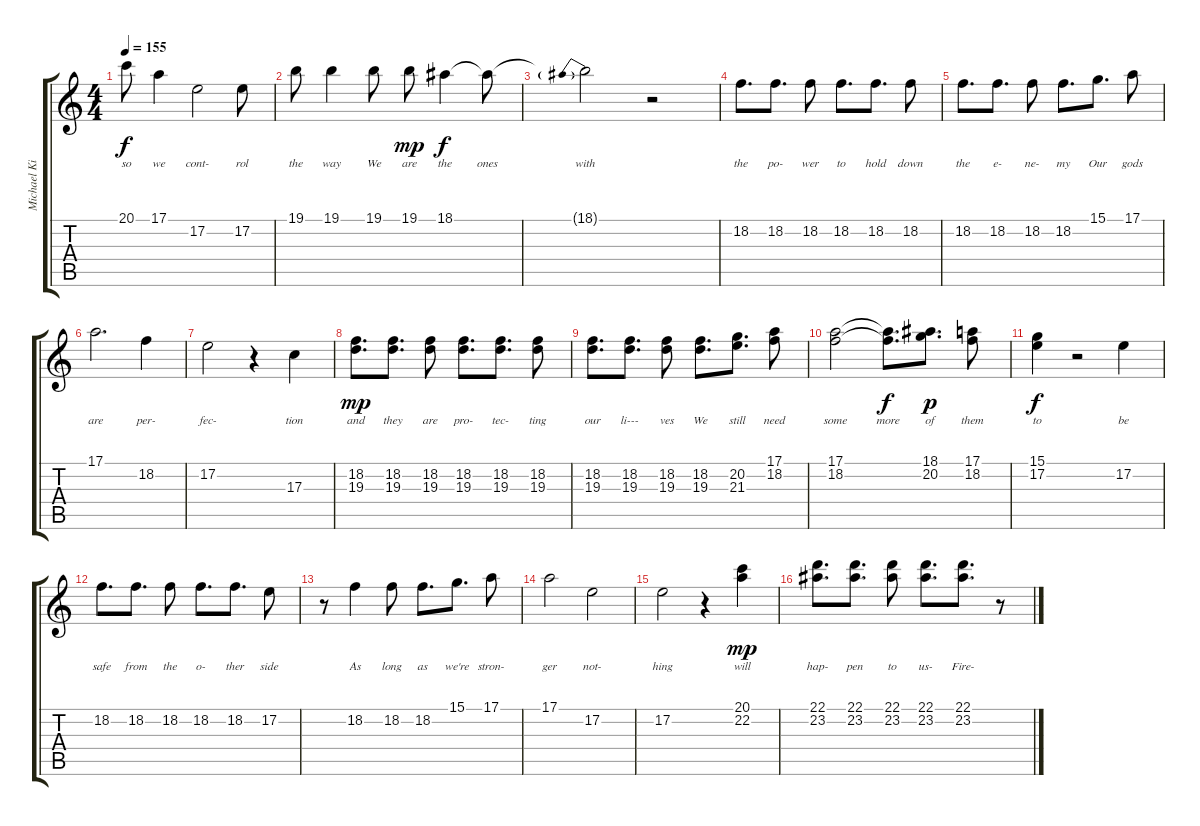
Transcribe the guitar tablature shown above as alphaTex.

\track ("Michael Kiske" "Michael Ki") {instrument lead6voice}
\staff {score tabs}
\tuning (E4 B3 G3 D3 A2 E2) {hide}
\ts (4 4)
\tempo 155
\clef g2
\ks c
20.1{t}.8{lyrics (0 "so") lyrics (1 "") lyrics (2 "") lyrics (3 "") lyrics (4 "") dy f} 17.1.4{lyrics (0 "we") lyrics (1 "") lyrics (2 "") lyrics (3 "") lyrics (4 "")} 17.2.2{lyrics (0 "cont-") lyrics (1 "") lyrics (2 "") lyrics (3 "") lyrics (4 "")} 17.2.8{lyrics (0 "rol") lyrics (1 "") lyrics (2 "") lyrics (3 "") lyrics (4 "")} |
19.1.8{lyrics (0 "the") lyrics (1 "") lyrics (2 "") lyrics (3 "") lyrics (4 "")} 19.1.4{lyrics (0 "way") lyrics (1 "") lyrics (2 "") lyrics (3 "") lyrics (4 "")} 19.1.8{lyrics (0 "We") lyrics (1 "") lyrics (2 "") lyrics (3 "") lyrics (4 "")} 19.1.8{lyrics (0 "are") lyrics (1 "") lyrics (2 "") lyrics (3 "") lyrics (4 "") dy mp} 18.1.4{lyrics (0 "the") lyrics (1 "") lyrics (2 "") lyrics (3 "") lyrics (4 "") dy f} 18.1{t}.8{lyrics (0 "ones") lyrics (1 "") lyrics (2 "") lyrics (3 "") lyrics (4 "")} |
18.1{be (prebend 0 2 60 2) t}.2{lyrics (0 "with") lyrics (1 "") lyrics (2 "") lyrics (3 "") lyrics (4 "")} r.2 |
18.2.8{d lyrics (0 "the") lyrics (1 "") lyrics (2 "") lyrics (3 "") lyrics (4 "")} 18.2.8{d lyrics (0 "po-") lyrics (1 "") lyrics (2 "") lyrics (3 "") lyrics (4 "")} 18.2.8{lyrics (0 "wer") lyrics (1 "") lyrics (2 "") lyrics (3 "") lyrics (4 "")} 18.2.8{d lyrics (0 "to") lyrics (1 "") lyrics (2 "") lyrics (3 "") lyrics (4 "")} 18.2.8{d lyrics (0 "hold") lyrics (1 "") lyrics (2 "") lyrics (3 "") lyrics (4 "")} 18.2.8{lyrics (0 "down") lyrics (1 "") lyrics (2 "") lyrics (3 "") lyrics (4 "")} |
18.2.8{d lyrics (0 "the") lyrics (1 "") lyrics (2 "") lyrics (3 "") lyrics (4 "")} 18.2.8{d lyrics (0 "e-") lyrics (1 "") lyrics (2 "") lyrics (3 "") lyrics (4 "")} 18.2.8{lyrics (0 "ne-") lyrics (1 "") lyrics (2 "") lyrics (3 "") lyrics (4 "")} 18.2.8{d lyrics (0 "my") lyrics (1 "") lyrics (2 "") lyrics (3 "") lyrics (4 "")} 15.1.8{d lyrics (0 "Our") lyrics (1 "") lyrics (2 "") lyrics (3 "") lyrics (4 "")} 17.1.8{lyrics (0 "gods") lyrics (1 "") lyrics (2 "") lyrics (3 "") lyrics (4 "")} |
17.1.2{d lyrics (0 "are") lyrics (1 "") lyrics (2 "") lyrics (3 "") lyrics (4 "")} 18.2.4{lyrics (0 "per-") lyrics (1 "") lyrics (2 "") lyrics (3 "") lyrics (4 "")} |
17.2.2{lyrics (0 "fec-") lyrics (1 "") lyrics (2 "") lyrics (3 "") lyrics (4 "")} r.4 17.3.4{lyrics (0 "tion") lyrics (1 "") lyrics (2 "") lyrics (3 "") lyrics (4 "")} |
(18.2 19.3).8{d lyrics (0 "and") lyrics (1 "") lyrics (2 "") lyrics (3 "") lyrics (4 "") dy mp} (18.2 19.3).8{d lyrics (0 "they") lyrics (1 "") lyrics (2 "") lyrics (3 "") lyrics (4 "")} (18.2 19.3).8{lyrics (0 "are") lyrics (1 "") lyrics (2 "") lyrics (3 "") lyrics (4 "")} (18.2 19.3).8{d lyrics (0 "pro-") lyrics (1 "") lyrics (2 "") lyrics (3 "") lyrics (4 "")} (18.2 19.3).8{d lyrics (0 "tec-") lyrics (1 "") lyrics (2 "") lyrics (3 "") lyrics (4 "")} (18.2 19.3).8{lyrics (0 "ting") lyrics (1 "") lyrics (2 "") lyrics (3 "") lyrics (4 "")} |
(18.2 19.3).8{d lyrics (0 "our") lyrics (1 "") lyrics (2 "") lyrics (3 "") lyrics (4 "")} (18.2 19.3).8{d lyrics (0 "li---") lyrics (1 "") lyrics (2 "") lyrics (3 "") lyrics (4 "")} (18.2 19.3).8{lyrics (0 "ves") lyrics (1 "") lyrics (2 "") lyrics (3 "") lyrics (4 "")} (18.2 19.3).8{d lyrics (0 "We") lyrics (1 "") lyrics (2 "") lyrics (3 "") lyrics (4 "")} (20.2 21.3).8{d lyrics (0 "still") lyrics (1 "") lyrics (2 "") lyrics (3 "") lyrics (4 "")} (17.1 18.2).8{lyrics (0 "need") lyrics (1 "") lyrics (2 "") lyrics (3 "") lyrics (4 "")} |
(17.1 18.2).2{lyrics (0 "some") lyrics (1 "") lyrics (2 "") lyrics (3 "") lyrics (4 "")} (17.1{t} 18.2{t}).8{d lyrics (0 "more") lyrics (1 "") lyrics (2 "") lyrics (3 "") lyrics (4 "") dy f} (18.1 20.2).8{d lyrics (0 "of") lyrics (1 "") lyrics (2 "") lyrics (3 "") lyrics (4 "") dy p} (17.1 18.2).8{lyrics (0 "them") lyrics (1 "") lyrics (2 "") lyrics (3 "") lyrics (4 "")} |
(15.1 17.2).4{lyrics (0 "to") lyrics (1 "") lyrics (2 "") lyrics (3 "") lyrics (4 "") dy f} r.2 17.2.4{lyrics (0 "be") lyrics (1 "") lyrics (2 "") lyrics (3 "") lyrics (4 "")} |
18.2.8{d lyrics (0 "safe") lyrics (1 "") lyrics (2 "") lyrics (3 "") lyrics (4 "")} 18.2.8{d lyrics (0 "from") lyrics (1 "") lyrics (2 "") lyrics (3 "") lyrics (4 "")} 18.2.8{lyrics (0 "the") lyrics (1 "") lyrics (2 "") lyrics (3 "") lyrics (4 "")} 18.2.8{d lyrics (0 "o-") lyrics (1 "") lyrics (2 "") lyrics (3 "") lyrics (4 "")} 18.2.8{d lyrics (0 "ther") lyrics (1 "") lyrics (2 "") lyrics (3 "") lyrics (4 "")} 17.2.8{lyrics (0 "side") lyrics (1 "") lyrics (2 "") lyrics (3 "") lyrics (4 "")} |
r.8 18.2.4{lyrics (0 "As") lyrics (1 "") lyrics (2 "") lyrics (3 "") lyrics (4 "")} 18.2.8{lyrics (0 "long") lyrics (1 "") lyrics (2 "") lyrics (3 "") lyrics (4 "")} 18.2.8{d lyrics (0 "as") lyrics (1 "") lyrics (2 "") lyrics (3 "") lyrics (4 "")} 15.1.8{d lyrics (0 "we're") lyrics (1 "") lyrics (2 "") lyrics (3 "") lyrics (4 "")} 17.1.8{lyrics (0 "stron-") lyrics (1 "") lyrics (2 "") lyrics (3 "") lyrics (4 "")} |
17.1.2{lyrics (0 "ger") lyrics (1 "") lyrics (2 "") lyrics (3 "") lyrics (4 "")} 17.2.2{lyrics (0 "not-") lyrics (1 "") lyrics (2 "") lyrics (3 "") lyrics (4 "")} |
17.2.2{lyrics (0 "hing") lyrics (1 "") lyrics (2 "") lyrics (3 "") lyrics (4 "")} r.4 (20.1 22.2).4{lyrics (0 "will") lyrics (1 "") lyrics (2 "") lyrics (3 "") lyrics (4 "") dy mp} |
(22.1 23.2).8{d lyrics (0 "hap-") lyrics (1 "") lyrics (2 "") lyrics (3 "") lyrics (4 "")} (22.1 23.2).8{d lyrics (0 "pen") lyrics (1 "") lyrics (2 "") lyrics (3 "") lyrics (4 "")} (22.1 23.2).8{lyrics (0 "to") lyrics (1 "") lyrics (2 "") lyrics (3 "") lyrics (4 "")} (22.1 23.2).8{d lyrics (0 "us-") lyrics (1 "") lyrics (2 "") lyrics (3 "") lyrics (4 "")} (22.1 23.2).8{d lyrics (0 "Fire-") lyrics (1 "") lyrics (2 "") lyrics (3 "") lyrics (4 "")} r.8
